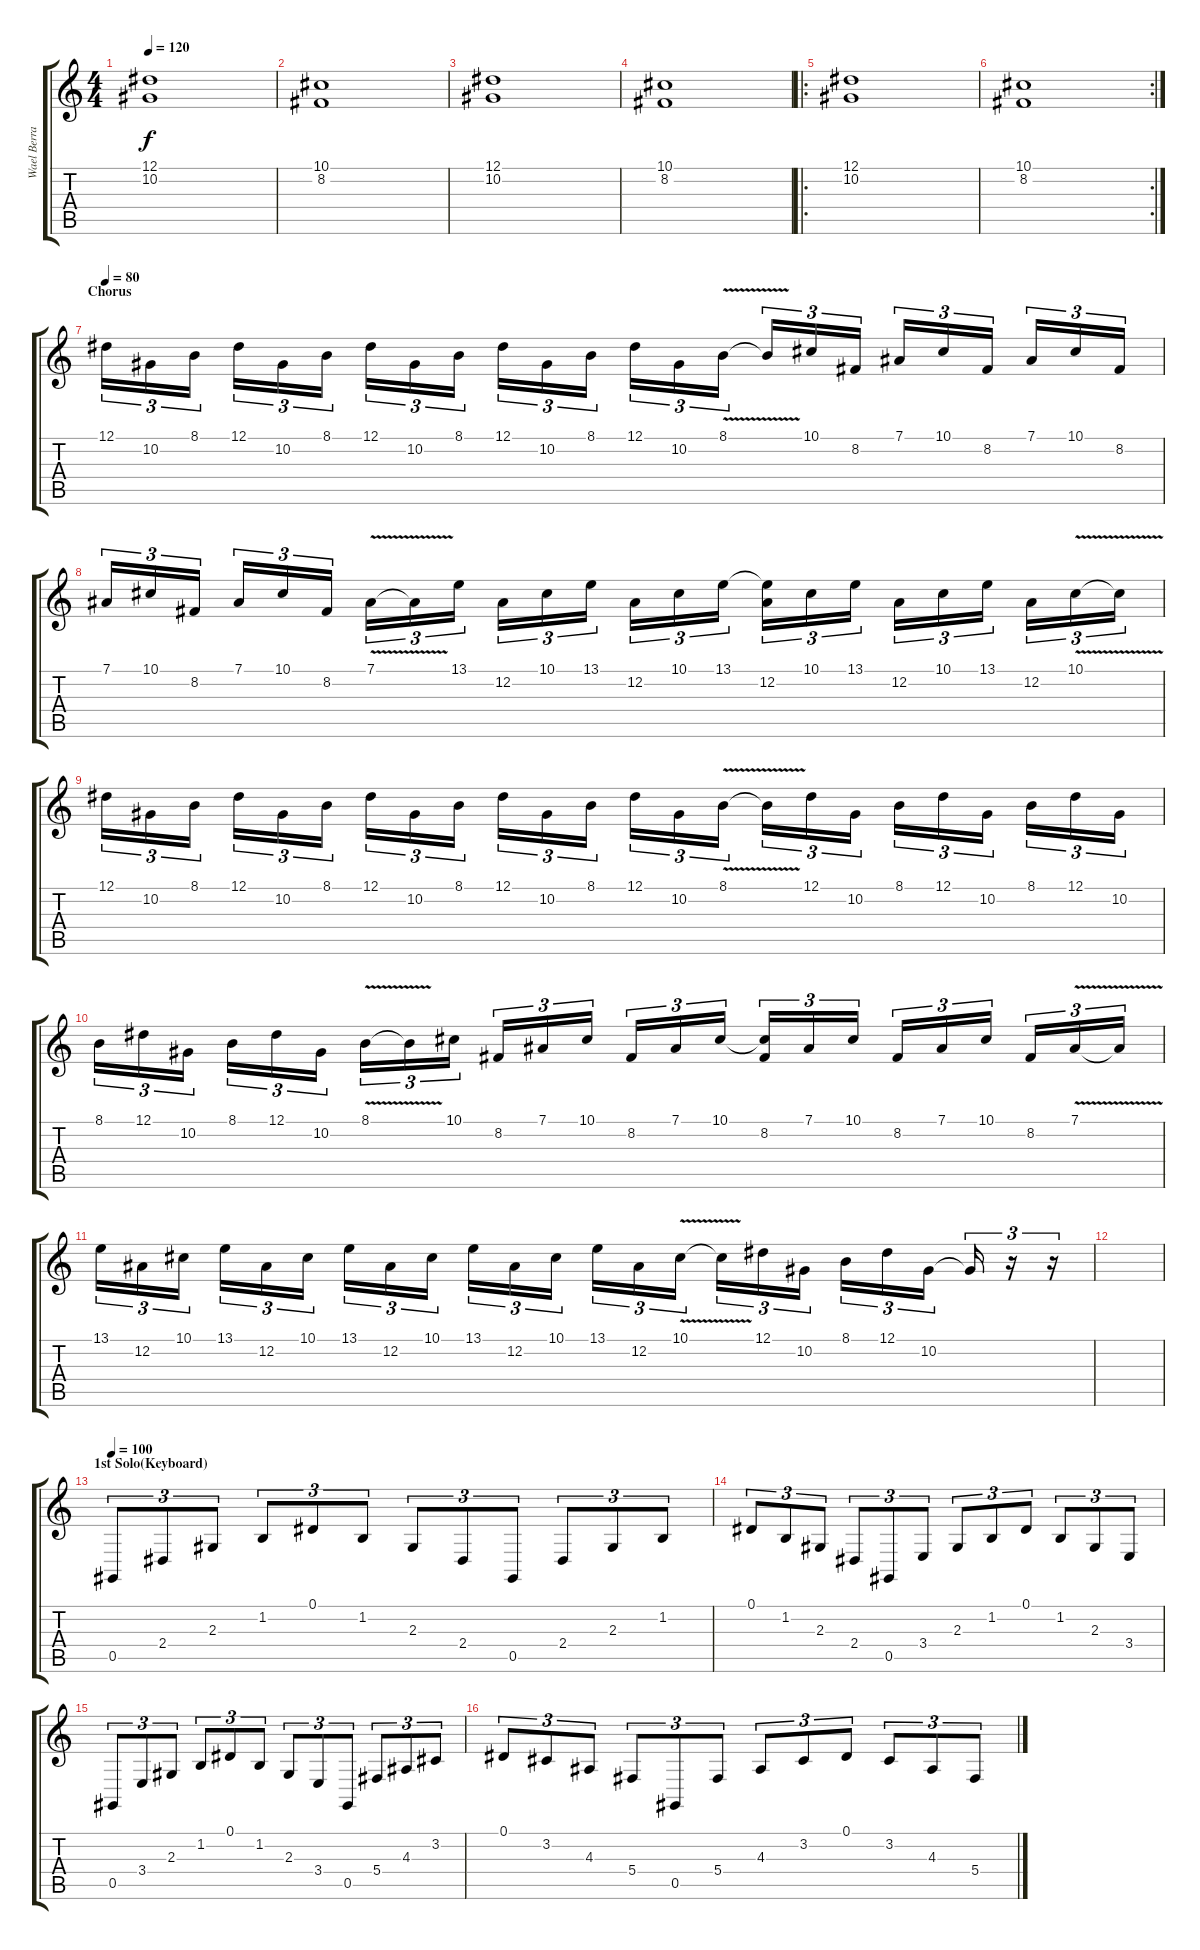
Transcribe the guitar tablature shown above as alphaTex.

\track ("Wael Berrais" "Wael Berra") {instrument stringensemble1}
\staff {score tabs}
\tuning (Eb4 Bb3 Gb3 Db3 Ab2 Eb2) {hide}
\ts (4 4)
\tempo 120
\clef g2
\ks c
(12.1 10.2).1{dy f} |
(10.1 8.2).1 |
(12.1 10.2).1 |
(10.1 8.2).1 |
\ro
(12.1 10.2).1 |
\rc 2
(10.1 8.2).1 |
\section ("" "Chorus")
\tempo 80
12.1.16{tu (3 2)} 10.2.16{tu (3 2)} 8.1.16{tu (3 2)} 12.1.16{tu (3 2)} 10.2.16{tu (3 2)} 8.1.16{tu (3 2)} 12.1.16{tu (3 2)} 10.2.16{tu (3 2)} 8.1.16{tu (3 2)} 12.1.16{tu (3 2)} 10.2.16{tu (3 2)} 8.1.16{tu (3 2)} 12.1.16{tu (3 2)} 10.2.16{tu (3 2)} 8.1{v}.16{tu (3 2)} 8.1{t}.16{tu (3 2)} 10.1.16{tu (3 2)} 8.2.16{tu (3 2)} 7.1.16{tu (3 2)} 10.1.16{tu (3 2)} 8.2.16{tu (3 2)} 7.1.16{tu (3 2)} 10.1.16{tu (3 2)} 8.2.16{tu (3 2)} |
7.1.16{tu (3 2)} 10.1.16{tu (3 2)} 8.2.16{tu (3 2)} 7.1.16{tu (3 2)} 10.1.16{tu (3 2)} 8.2.16{tu (3 2)} 7.1{v}.16{tu (3 2)} 7.1{t}.16{tu (3 2)} 13.1.16{tu (3 2)} 12.2.16{tu (3 2)} 10.1.16{tu (3 2)} 13.1.16{tu (3 2)} 12.2.16{tu (3 2)} 10.1.16{tu (3 2)} 13.1.16{tu (3 2)} (13.1{t} 12.2).16{tu (3 2)} 10.1.16{tu (3 2)} 13.1.16{tu (3 2)} 12.2.16{tu (3 2)} 10.1.16{tu (3 2)} 13.1.16{tu (3 2)} 12.2.16{tu (3 2)} 10.1{v}.16{tu (3 2)} 10.1{t}.16{tu (3 2)} |
12.1.16{tu (3 2)} 10.2.16{tu (3 2)} 8.1.16{tu (3 2)} 12.1.16{tu (3 2)} 10.2.16{tu (3 2)} 8.1.16{tu (3 2)} 12.1.16{tu (3 2)} 10.2.16{tu (3 2)} 8.1.16{tu (3 2)} 12.1.16{tu (3 2)} 10.2.16{tu (3 2)} 8.1.16{tu (3 2)} 12.1.16{tu (3 2)} 10.2.16{tu (3 2)} 8.1{v}.16{tu (3 2)} 8.1{t}.16{tu (3 2)} 12.1.16{tu (3 2)} 10.2.16{tu (3 2)} 8.1.16{tu (3 2)} 12.1.16{tu (3 2)} 10.2.16{tu (3 2)} 8.1.16{tu (3 2)} 12.1.16{tu (3 2)} 10.2.16{tu (3 2)} |
8.1.16{tu (3 2)} 12.1.16{tu (3 2)} 10.2.16{tu (3 2)} 8.1.16{tu (3 2)} 12.1.16{tu (3 2)} 10.2.16{tu (3 2)} 8.1{v}.16{tu (3 2)} 8.1{t}.16{tu (3 2)} 10.1.16{tu (3 2)} 8.2.16{tu (3 2)} 7.1.16{tu (3 2)} 10.1.16{tu (3 2)} 8.2.16{tu (3 2)} 7.1.16{tu (3 2)} 10.1.16{tu (3 2)} (10.1{t} 8.2).16{tu (3 2)} 7.1.16{tu (3 2)} 10.1.16{tu (3 2)} 8.2.16{tu (3 2)} 7.1.16{tu (3 2)} 10.1.16{tu (3 2)} 8.2.16{tu (3 2)} 7.1{v}.16{tu (3 2)} 7.1{t}.16{tu (3 2)} |
13.1.16{tu (3 2)} 12.2.16{tu (3 2)} 10.1.16{tu (3 2)} 13.1.16{tu (3 2)} 12.2.16{tu (3 2)} 10.1.16{tu (3 2)} 13.1.16{tu (3 2)} 12.2.16{tu (3 2)} 10.1.16{tu (3 2)} 13.1.16{tu (3 2)} 12.2.16{tu (3 2)} 10.1.16{tu (3 2)} 13.1.16{tu (3 2)} 12.2.16{tu (3 2)} 10.1{v}.16{tu (3 2)} 10.1{t}.16{tu (3 2)} 12.1.16{tu (3 2)} 10.2.16{tu (3 2)} 8.1.16{tu (3 2)} 12.1.16{tu (3 2)} 10.2.16{tu (3 2)} 10.2{t}.16{tu (3 2)} r.16{tu (3 2)} r.16{tu (3 2)} |
|
\section ("" "1st Solo(Keyboard)")
\tempo 100
0.5.8{tu (3 2) volume 14 instrument brightacousticpiano} 2.4.8{tu (3 2)} 2.3.8{tu (3 2)} 1.2.8{tu (3 2)} 0.1.8{tu (3 2)} 1.2.8{tu (3 2)} 2.3.8{tu (3 2)} 2.4.8{tu (3 2)} 0.5.8{tu (3 2)} 2.4.8{tu (3 2)} 2.3.8{tu (3 2)} 1.2.8{tu (3 2)} |
0.1.8{tu (3 2)} 1.2.8{tu (3 2)} 2.3.8{tu (3 2)} 2.4.8{tu (3 2)} 0.5.8{tu (3 2)} 3.4.8{tu (3 2)} 2.3.8{tu (3 2)} 1.2.8{tu (3 2)} 0.1.8{tu (3 2)} 1.2.8{tu (3 2)} 2.3.8{tu (3 2)} 3.4.8{tu (3 2)} |
0.5.8{tu (3 2)} 3.4.8{tu (3 2)} 2.3.8{tu (3 2)} 1.2.8{tu (3 2)} 0.1.8{tu (3 2)} 1.2.8{tu (3 2)} 2.3.8{tu (3 2)} 3.4.8{tu (3 2)} 0.5.8{tu (3 2)} 5.4.8{tu (3 2)} 4.3.8{tu (3 2)} 3.2.8{tu (3 2)} |
0.1.8{tu (3 2)} 3.2.8{tu (3 2)} 4.3.8{tu (3 2)} 5.4.8{tu (3 2)} 0.5.8{tu (3 2)} 5.4.8{tu (3 2)} 4.3.8{tu (3 2)} 3.2.8{tu (3 2)} 0.1.8{tu (3 2)} 3.2.8{tu (3 2)} 4.3.8{tu (3 2)} 5.4.8{tu (3 2)}
